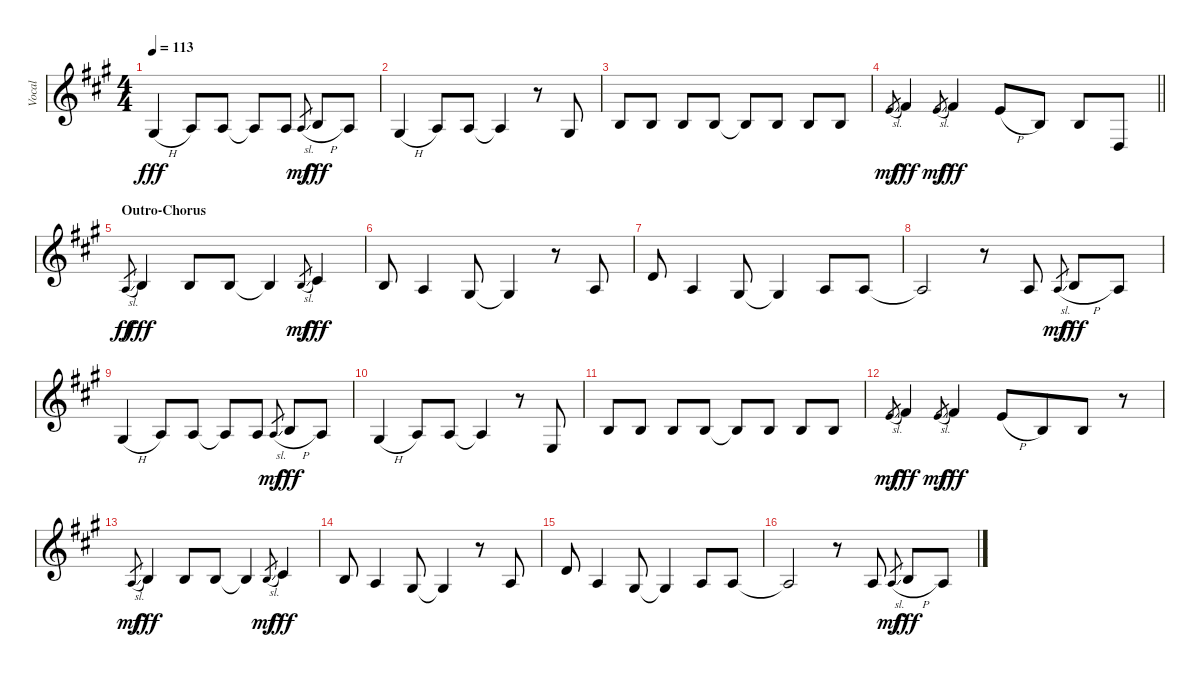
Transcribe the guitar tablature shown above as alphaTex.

\track ("Vocal" "Vocal") {instrument lead6voice}
\staff {score}
\tuning (E4 B3 G3 D3 A2 E2) {hide}
\ts (4 4)
\tempo 113
\clef g2
\ks f#minor
1.3{h}.4{dy fff} 2.3.8 2.3.8 2.3{t}.8 2.3.8 2.3{sl}.8{gr dy mf} 4.3{h}.8{dy fff} 2.3.8 |
1.3{h}.4 2.3.8 2.3.8 2.3{t}.4 r.8 1.3.8 |
4.3.8 4.3.8 4.3.8 4.3.8 4.3{t}.8 4.3.8 4.3.8 4.3.8 |
\barLineRight lightlight
5.2{sl}.8{gr dy mf} 7.2.4{dy fff} 5.2{sl}.8{gr dy mf} 7.2.4{dy fff} 9.3{h}.8 4.3.8 4.3.8 0.4.8 |
\section ("" "Outro-Chorus")
2.3{sl}.8{gr dy ff} 4.3.4{dy fff} 4.3.8 4.3.8 4.3{t}.4 4.3{sl}.8{gr dy mf} 6.3.4{dy fff} |
4.3.8 2.3.4 1.3.8 1.3{t}.4 r.8 2.3.8 |
7.3.8 2.3.4 1.3.8 1.3{t}.4 2.3.8 2.3.8 |
2.3{t}.2 r.8 2.3.8 2.3{sl}.8{gr dy mf beam merge} 4.3{h}.8{dy fff} 2.3.8 |
1.3{h}.4 2.3.8 2.3.8 2.3{t}.8 2.3.8 2.3{sl}.8{gr dy mf} 4.3{h}.8{dy fff} 2.3.8 |
1.3{h}.4 2.3.8 2.3.8 2.3{t}.4 r.8 2.4.8 |
4.3.8 4.3.8 4.3.8 4.3.8 4.3{t}.8 4.3.8 4.3.8 4.3.8 |
5.2{sl}.8{gr dy mf} 7.2.4{dy fff} 5.2{sl}.8{gr dy mf} 7.2.4{dy fff} 9.3{h}.8 4.3.8{beam merge} 4.3.8 r.8 |
2.3{sl}.8{gr dy mf} 4.3.4{dy fff} 4.3.8 4.3.8 4.3{t}.4 4.3{sl}.8{gr dy mf} 6.3.4{dy fff} |
4.3.8 2.3.4 1.3.8 1.3{t}.4 r.8 2.3.8 |
7.3.8 2.3.4 1.3.8 1.3{t}.4 2.3.8 2.3.8 |
2.3{t}.2 r.8 2.3.8 2.3{sl}.8{gr dy mf beam merge} 4.3{h}.8{dy fff} 2.3.8
